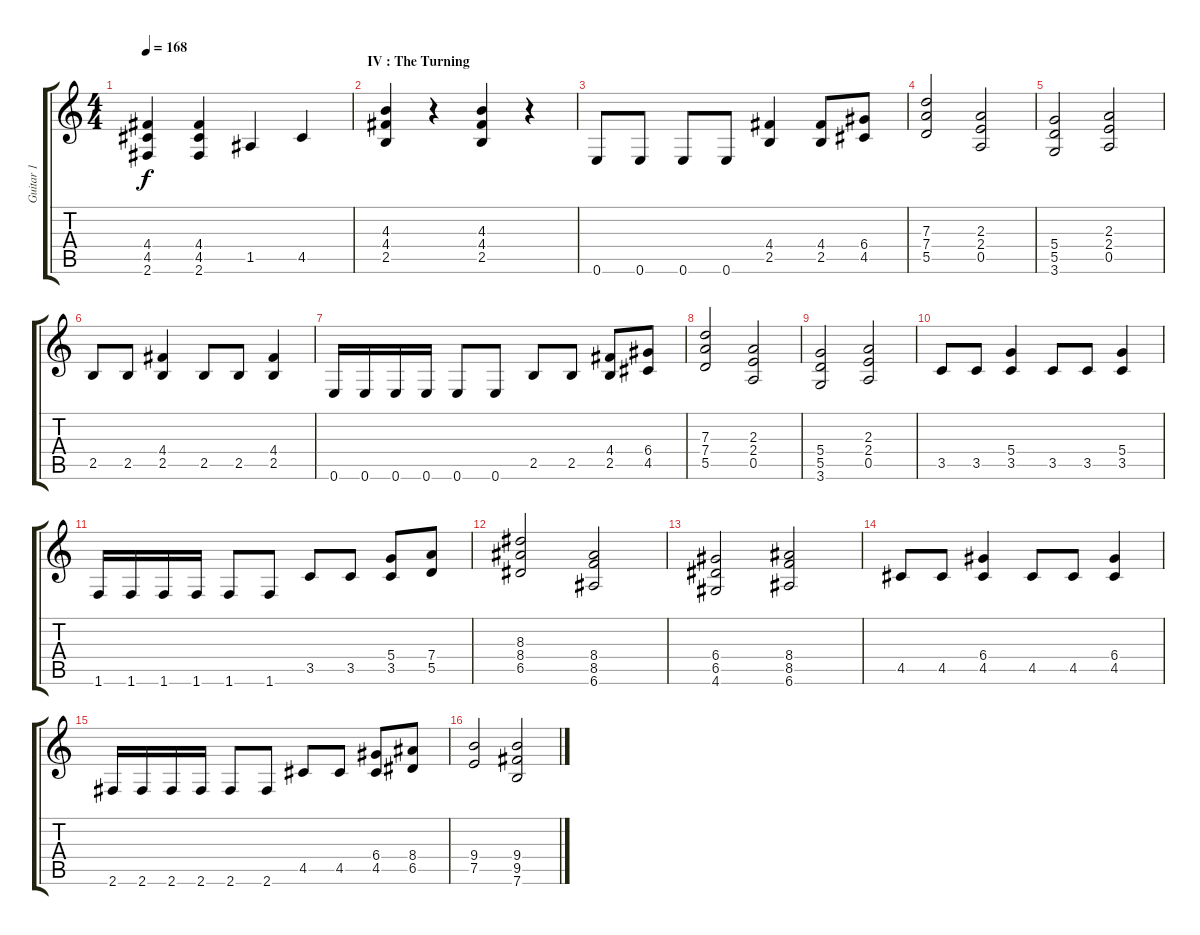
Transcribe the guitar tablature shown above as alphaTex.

\track ("Guitar 1" "Guitar 1") {instrument overdrivenguitar}
\staff {score tabs}
\tuning (E4 B3 G3 D3 A2 E2) {hide}
\ts (4 4)
\tempo 168
\clef g2
\ks c
(4.4 4.5 2.6).4{dy f} (4.4 4.5 2.6).4 1.5.4 4.5.4 |
\section ("" "IV : The Turning")
(4.3 4.4 2.5).4 r.4 (4.3 4.4 2.5).4 r.4 |
0.6.8 0.6.8 0.6.8 0.6.8 (4.4 2.5).4 (4.4 2.5).8 (6.4 4.5).8 |
(7.3 7.4 5.5).2 (2.3 2.4 0.5).2 |
(5.4 5.5 3.6).2 (2.3 2.4 0.5).2 |
2.5.8 2.5.8 (4.4 2.5).4 2.5.8 2.5.8 (4.4 2.5).4 |
0.6.16 0.6.16 0.6.16 0.6.16 0.6.8 0.6.8 2.5.8 2.5.8 (4.4 2.5).8 (6.4 4.5).8 |
(7.3 7.4 5.5).2 (2.3 2.4 0.5).2 |
(5.4 5.5 3.6).2 (2.3 2.4 0.5).2 |
\section ("" "")
3.5.8 3.5.8 (5.4 3.5).4 3.5.8 3.5.8 (5.4 3.5).4 |
1.6.16 1.6.16 1.6.16 1.6.16 1.6.8 1.6.8 3.5.8 3.5.8 (5.4 3.5).8 (7.4 5.5).8 |
(8.3 8.4 6.5).2 (8.4 8.5 6.6).2 |
(6.4 6.5 4.6).2 (8.4 8.5 6.6).2 |
\section ("" "")
4.5.8 4.5.8 (6.4 4.5).4 4.5.8 4.5.8 (6.4 4.5).4 |
2.6.16 2.6.16 2.6.16 2.6.16 2.6.8 2.6.8 4.5.8 4.5.8 (6.4 4.5).8 (8.4 6.5).8 |
(9.4 7.5).2 (9.4 9.5 7.6).2
